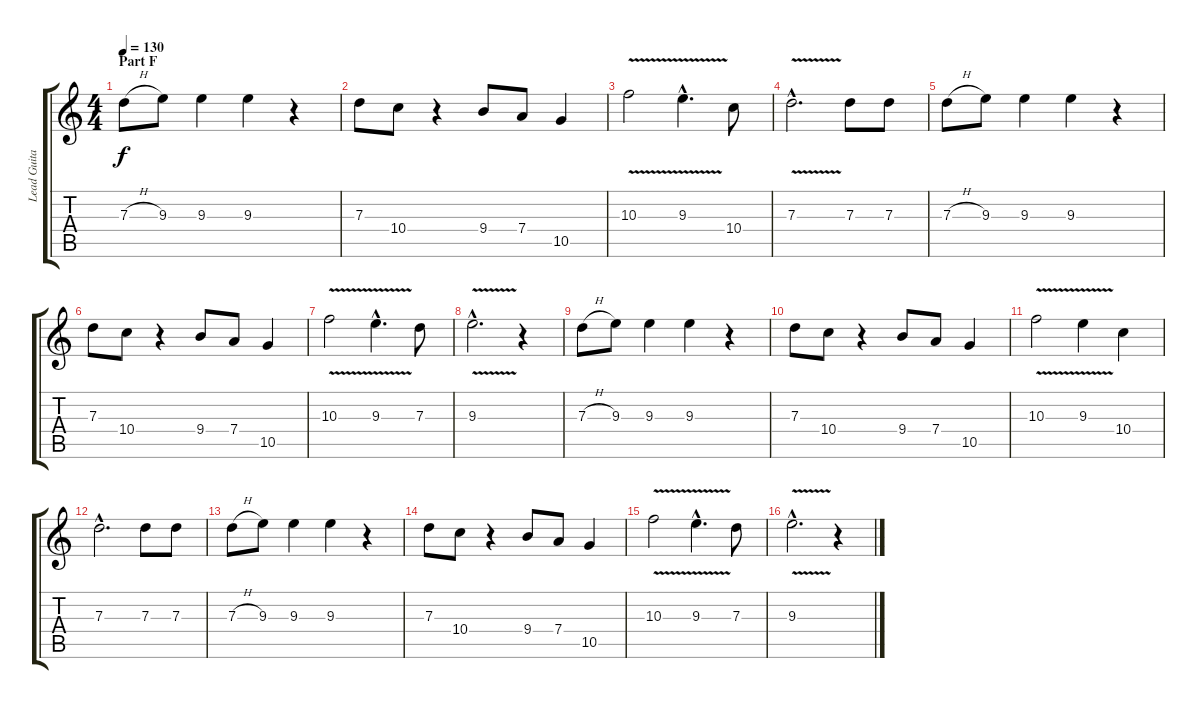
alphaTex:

\track ("Lead Guitar" "Lead Guita") {instrument distortionguitar}
\staff {score tabs}
\tuning (E4 B3 G3 D3 A2 E2) {hide}
\ts (4 4)
\section ("" "Part F")
\tempo 130
\clef g2
\ks c
7.3{h}.8{dy f} 9.3.8 9.3.4 9.3.4 r.4 |
7.3.8 10.4.8 r.4 9.4.8 7.4.8 10.5.4 |
10.3{v}.2 9.3{v hac}.4{d} 10.4.8 |
7.3{v hac}.2{d} 7.3.8 7.3.8 |
7.3{h}.8 9.3.8 9.3.4 9.3.4 r.4 |
7.3.8 10.4.8 r.4 9.4.8 7.4.8 10.5.4 |
10.3{v}.2 9.3{v hac}.4{d} 7.3.8 |
9.3{v hac}.2{d} r.4 |
7.3{h}.8 9.3.8 9.3.4 9.3.4 r.4 |
7.3.8 10.4.8 r.4 9.4.8 7.4.8 10.5.4 |
10.3{v}.2 9.3{v}.4 10.4.4 |
7.3{hac}.2{d} 7.3.8 7.3.8 |
7.3{h}.8 9.3.8 9.3.4 9.3.4 r.4 |
7.3.8 10.4.8 r.4 9.4.8 7.4.8 10.5.4 |
10.3{v}.2 9.3{v hac}.4{d} 7.3.8 |
9.3{v hac}.2{d} r.4
